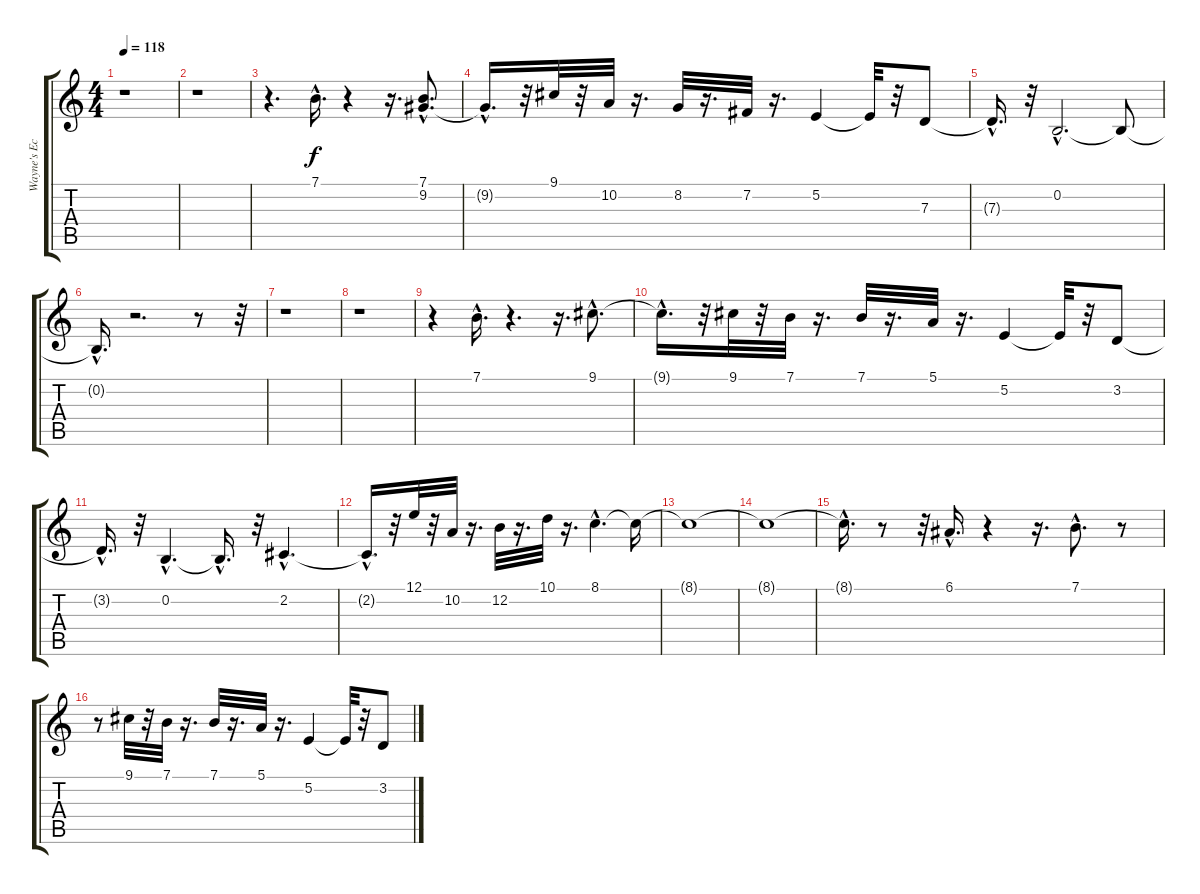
\track ("Wayne's Echo 2" "Wayne's Ec") {instrument altosax}
\staff {score tabs}
\tuning (E4 B3 G3 D3 A2 E2) {hide}
\ts (4 4)
\tempo 118
\clef g2
\ks c
r.1{dy f} |
r.1 |
r.4{d} 7.1{hac}.16{d} r.4 r.16{d} (7.1 9.2{hac}).8{d} |
9.2{hac t}.16{d} r.32 9.1.32 r.32 10.2.32 r.16{d} 8.2.32 r.16{d} 7.2.32 r.16{d} 5.2.4 5.2{t}.32 r.32 7.3.8 |
7.3{hac t}.16{d} r.32 0.2{hac}.2{d} 0.2{t}.8 |
0.2{hac t}.16{d} r.2{d} r.8 r.32 |
r.1 |
r.1 |
r.4 7.1{hac}.16{d} r.4{d} r.16{d} 9.1{hac}.8{d} |
9.1{hac t}.16{d} r.32 9.1.32 r.32 7.1.32 r.16{d} 7.1.32 r.16{d} 5.1.32 r.16{d} 5.2.4 5.2{t}.32 r.32 3.2.8 |
3.2{hac t}.16{d} r.32 0.2{hac}.4{d} 0.2{hac t}.16{d} r.32 2.2{hac}.4{d} |
2.2{hac t}.16{d} r.32 12.1.32 r.32 10.2.32 r.16{d} 12.2.32 r.16{d} 10.1.32 r.16{d} 8.1{hac}.4{d} 8.1{t}.16 |
8.1{t}.1 |
8.1{t}.1 |
8.1{hac t}.16{d} r.8 r.32 6.1{hac}.16{d} r.4 r.16{d} 7.1{hac}.8{d} r.8 |
r.8 9.1.32 r.32 7.1.32 r.16{d} 7.1.32 r.16{d} 5.1.32 r.16{d} 5.2.4 5.2{t}.32 r.32 3.2.8
